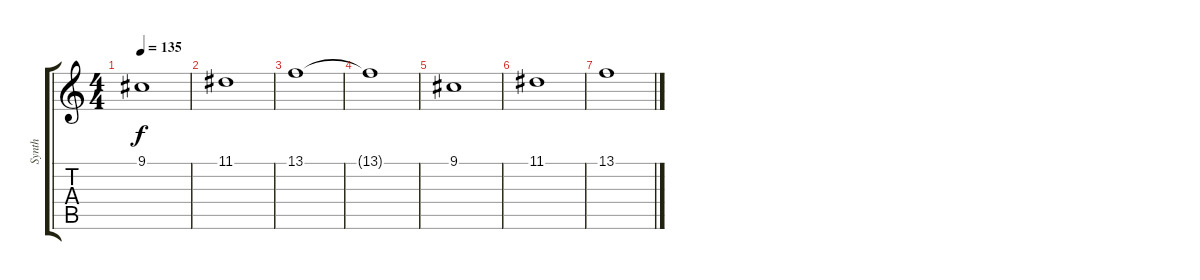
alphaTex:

\track ("Synth" "Synth") {instrument lead1square}
\staff {score tabs}
\tuning (E4 B3 G3 D3 A2 E2) {hide}
\ts (4 4)
\tempo 135
\clef g2
\ks c
9.1.1{dy f} |
11.1.1 |
13.1.1 |
13.1{t}.1 |
9.1.1 |
11.1.1 |
13.1.1
